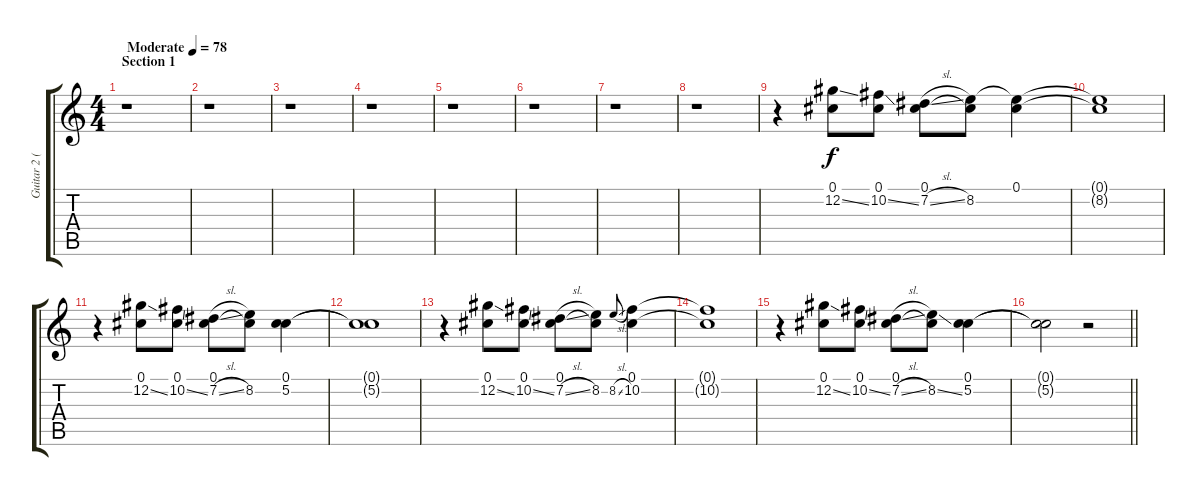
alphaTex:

\track ("Guitar 2 (Clean)" "Guitar 2 (") {instrument electricguitarjazz}
\staff {score tabs}
\tuning (Db4 Ab3 E3 B2 Gb2 Db2) {hide}
\ts (4 4)
\section ("" "Section 1")
\tempo (78 "Moderate")
\clef g2
\ks c
r.1{dy f instrument electricguitarjazz} |
r.1 |
r.1 |
r.1 |
r.1 |
r.1 |
r.1 |
r.1 |
r.4 (0.1 12.2{ss}).8 (0.1 10.2{ss}).8 (0.1 7.2{sl}).8 (0.1{t} 8.2).8 (0.1 8.2{t}).4 |
(0.1{t} 8.2{t}).1 |
r.4 (0.1 12.2{ss}).8 (0.1 10.2{ss}).8 (0.1 7.2{sl}).8 (0.1{t} 8.2).8 (0.1 5.2).4 |
(0.1{t} 5.2{t}).1 |
r.4 (0.1 12.2{ss}).8 (0.1 10.2{ss}).8 (0.1 7.2{sl}).8 (0.1{t} 8.2).8 8.2{sl}.8{gr onbeat} (0.1 10.2).4 |
(0.1{t} 10.2{t}).1 |
r.4 (0.1 12.2{ss}).8 (0.1 10.2{ss}).8 (0.1 7.2{sl}).8 (0.1{t} 8.2{ss}).8 (0.1 5.2).4 |
\barLineRight lightlight
(0.1{t} 5.2{t}).2 r.2
